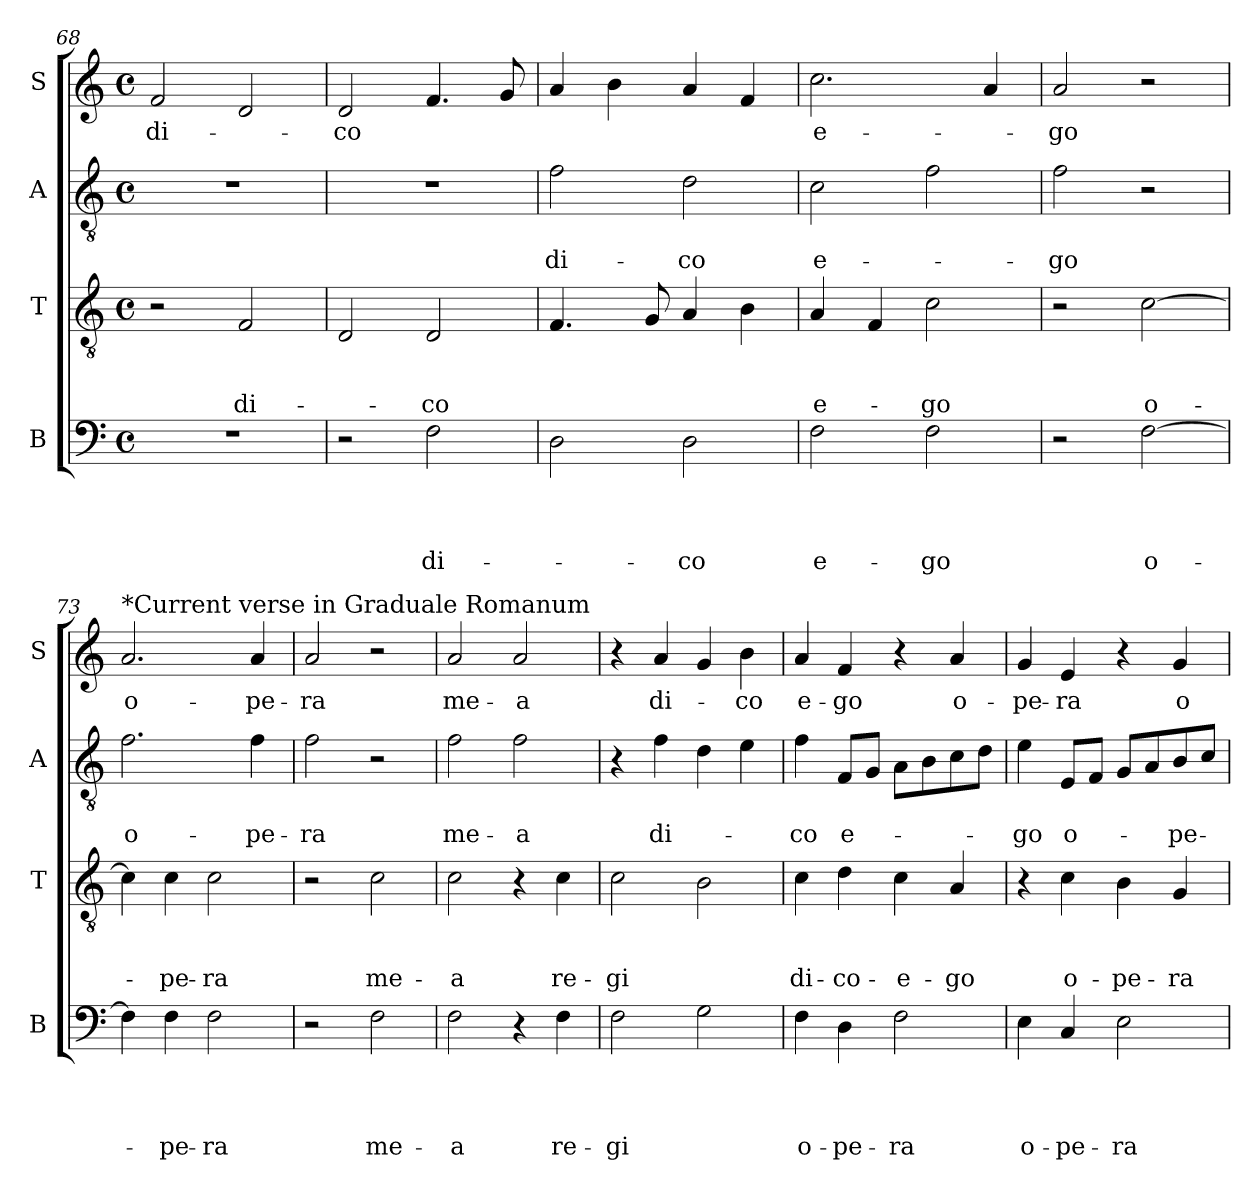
**kern	**text	**text	**text	**text	**kern	**text	**text	**text	**kern	**text	**text	**kern	**text
*part4	*part4	*part4	*part4	*part4	*part3	*part3	*part3	*part3	*part2	*part2	*part2	*part1	*part1
*staff4	*staff4	*staff4	*staff4	*staff4	*staff3	*staff3	*staff3	*staff3	*staff2	*staff2	*staff2	*staff1	*staff1
*I"B	*	*	*	*	*I"T	*	*	*	*I"A	*	*	*I"S	*
*I'B	*	*	*	*	*I'T	*	*	*	*I'A	*	*	*I'S	*
!!LO:LB:g=z
*clefF4	*	*	*	*	*clefGv2	*	*	*	*clefGv2	*	*	*clefG2	*
*k[]	*	*	*	*	*k[]	*	*	*	*k[]	*	*	*k[]	*
*C:	*	*	*	*	*C:	*	*	*	*C:	*	*	*C:	*
*M4/4	*	*	*	*	*M4/4	*	*	*	*M4/4	*	*	*M4/4	*
*met(c)	*	*	*	*	*met(c)	*	*	*	*met(c)	*	*	*met(c)	*
=68	=68	=68	=68	=68	=68	=68	=68	=68	=68	=68	=68	=68	=68
!	!	!	!	!	!	!	!	!	!	!	!	!	!LO:LY:b
1r	.	.	.	.	2r	.	.	.	1r	.	.	2f/	di-
!	!	!	!	!	!	!	!	!LO:LY:b	!	!	!	!	!
.	.	.	.	.	2F/	.	.	di-	.	.	.	2d/	.
=69	=69	=69	=69	=69	=69	=69	=69	=69	=69	=69	=69	=69	=69
!	!	!	!	!	!	!	!	!	!	!	!	!	!LO:LY:b
2r	.	.	.	.	2D/	.	.	.	1r	.	.	2d/	-co
!	!	!	!	!LO:LY:b	!	!	!	!LO:LY:b	!	!	!	!	!
2F\	.	.	.	di-	2D/	.	.	-co	.	.	.	4.f/	.
.	.	.	.	.	.	.	.	.	.	.	.	8g/	.
=70	=70	=70	=70	=70	=70	=70	=70	=70	=70	=70	=70	=70	=70
!	!	!	!	!	!	!	!	!	!	!	!LO:LY:b	!	!
2D\	.	.	.	.	4.F/	.	.	.	2f\	.	di-	4a/	.
.	.	.	.	.	.	.	.	.	.	.	.	4b\	.
.	.	.	.	.	8G/	.	.	.	.	.	.	.	.
!	!	!	!	!LO:LY:b	!	!	!	!	!	!	!LO:LY:b	!	!
2D\	.	.	.	-co	4A/	.	.	.	2d\	.	-co	4a/	.
.	.	.	.	.	4B\	.	.	.	.	.	.	4f/	.
=71	=71	=71	=71	=71	=71	=71	=71	=71	=71	=71	=71	=71	=71
!	!	!	!	!LO:LY:b	!	!	!	!LO:LY:b	!	!	!LO:LY:b	!	!LO:LY:b
2F\	.	.	.	e-	4A/	.	.	e-	2c\	.	e-	2.cc\	e-
.	.	.	.	.	4F/	.	.	.	.	.	.	.	.
!	!	!	!	!LO:LY:b	!	!	!	!LO:LY:b	!	!	!	!	!
2F\	.	.	.	-go	2c\	.	.	-go	2f\	.	.	.	.
.	.	.	.	.	.	.	.	.	.	.	.	4a/	.
=72	=72	=72	=72	=72	=72	=72	=72	=72	=72	=72	=72	=72	=72
!	!	!	!	!	!	!	!	!	!	!	!LO:LY:b	!	!LO:LY:b
2r	.	.	.	.	2r	.	.	.	2f\	.	-go	2a/	-go
!	!	!	!	!LO:LY:b	!	!	!	!LO:LY:b	!	!	!	!	!
[>2F\	.	.	.	o-	[>2c\	.	.	o-	2r	.	.	2r	.
=73	=73	=73	=73	=73	=73	=73	=73	=73	=73	=73	=73	=73	=73
!	!	!	!	!	!	!	!	!	!	!	!	!LO:TX:a:t=*Current verse in Graduale Romanum	!
!	!	!	!	!	!	!	!	!	!	!	!LO:LY:b	!	!LO:LY:b
4F\]	.	.	.	.	4c\]	.	.	.	2.f\	.	o-	2.a/	o-
!	!	!	!	!LO:LY:b	!	!	!	!LO:LY:b	!	!	!	!	!
4F\	.	.	.	-pe-	4c\	.	.	-pe-	.	.	.	.	.
!	!	!	!	!LO:LY:b:rj	!	!	!	!LO:LY:b:rj	!	!	!	!	!
2F\	.	.	.	-ra	2c\	.	.	-ra	.	.	.	.	.
!	!	!	!	!	!	!	!	!	!	!	!LO:LY:b	!	!LO:LY:b
.	.	.	.	.	.	.	.	.	4f\	.	-pe-	4a/	-pe-
=74	=74	=74	=74	=74	=74	=74	=74	=74	=74	=74	=74	=74	=74
!	!	!	!	!	!	!	!	!	!	!	!LO:LY:b	!	!LO:LY:b
2r	.	.	.	.	2r	.	.	.	2f\	.	-ra	2a/	-ra
!	!	!	!	!LO:LY:b	!	!	!	!LO:LY:b	!	!	!	!	!
2F\	.	.	.	me-	2c\	.	.	me-	2r	.	.	2r	.
=75	=75	=75	=75	=75	=75	=75	=75	=75	=75	=75	=75	=75	=75
!	!	!	!	!LO:LY:b	!	!	!	!LO:LY:b	!	!	!LO:LY:b	!	!LO:LY:b
2F\	.	.	.	-a	2c\	.	.	-a	2f\	.	me-	2a/	me-
!	!	!	!	!	!	!	!	!	!	!	!LO:LY:b	!	!LO:LY:b
4r	.	.	.	.	4r	.	.	.	2f\	.	-a	2a/	-a
!	!	!	!	!LO:LY:b	!	!	!	!LO:LY:b	!	!	!	!	!
4F\	.	.	.	re-	4c\	.	.	re-	.	.	.	.	.
=76	=76	=76	=76	=76	=76	=76	=76	=76	=76	=76	=76	=76	=76
!	!	!	!	!LO:LY:b	!	!	!	!LO:LY:b	!	!	!	!	!
2F\	.	.	.	-gi	2c\	.	.	-gi	4r	.	.	4r	.
!	!	!	!	!	!	!	!	!	!	!	!LO:LY:b	!	!LO:LY:b
.	.	.	.	.	.	.	.	.	4f\	.	di-	4a/	di-
2G\	.	.	.	.	2B\	.	.	.	4d\	.	.	4g/	.
!	!	!	!	!	!	!	!	!	!	!	!	!	!LO:LY:b
.	.	.	.	.	.	.	.	.	4e\	.	.	4b\	-co
!!LO:LB:g=z
=77	=77	=77	=77	=77	=77	=77	=77	=77	=77	=77	=77	=77	=77
!	!	!	!	!LO:LY:b	!	!	!	!LO:LY:b	!	!	!LO:LY:b	!	!LO:LY:b
4F\	.	.	.	o-	4c\	.	.	di-	4f\	.	-co	4a/	e-
!	!	!	!	!LO:LY:b	!	!	!	!LO:LY:b:rj	!	!	!LO:LY:b	!	!LO:LY:b
4D\	.	.	.	-pe-	4d\	.	.	-co-	8F/L	.	e-	4f/	-go
.	.	.	.	.	.	.	.	.	8G/J	.	.	.	.
!	!	!	!	!LO:LY:b:rj	!	!	!	!LO:LY:b	!	!	!	!	!
2F\	.	.	.	-ra	4c\	.	.	-e-	8A\L	.	.	4r	.
.	.	.	.	.	.	.	.	.	8B\	.	.	.	.
!	!	!	!	!	!	!	!	!LO:LY:b	!	!	!	!	!LO:LY:b
.	.	.	.	.	4A/	.	.	-go	8c\	.	.	4a/	o-
.	.	.	.	.	.	.	.	.	8d\J	.	.	.	.
=78	=78	=78	=78	=78	=78	=78	=78	=78	=78	=78	=78	=78	=78
!	!	!	!	!LO:LY:b	!	!	!	!	!	!	!LO:LY:b	!	!LO:LY:b
4E\	.	.	.	o-	4r	.	.	.	4e\	.	-go	4g/	-pe-
!	!	!	!	!LO:LY:b	!	!	!	!LO:LY:b	!	!	!LO:LY:b	!	!LO:LY:b
4C/	.	.	.	-pe-	4c\	.	.	o-	8E/L	.	o-	4e/	-ra
.	.	.	.	.	.	.	.	.	8F/J	.	.	.	.
!	!	!	!	!LO:LY:b:rj	!	!	!	!LO:LY:b	!	!	!	!	!
2E\	.	.	.	-ra	4B\	.	.	-pe-	8G/L	.	.	4r	.
.	.	.	.	.	.	.	.	.	8A/	.	.	.	.
!	!	!	!	!	!	!	!	!LO:LY:b	!	!	!LO:LY:b	!	!LO:LY:b
.	.	.	.	.	4G/	.	.	-ra	8B/	.	-pe-	4g/	o-
.	.	.	.	.	.	.	.	.	8c/J	.	.	.	.
=	=	=	=	=	=	=	=	=	=	=	=	=	=
*-	*-	*-	*-	*-	*-	*-	*-	*-	*-	*-	*-	*-	*-
